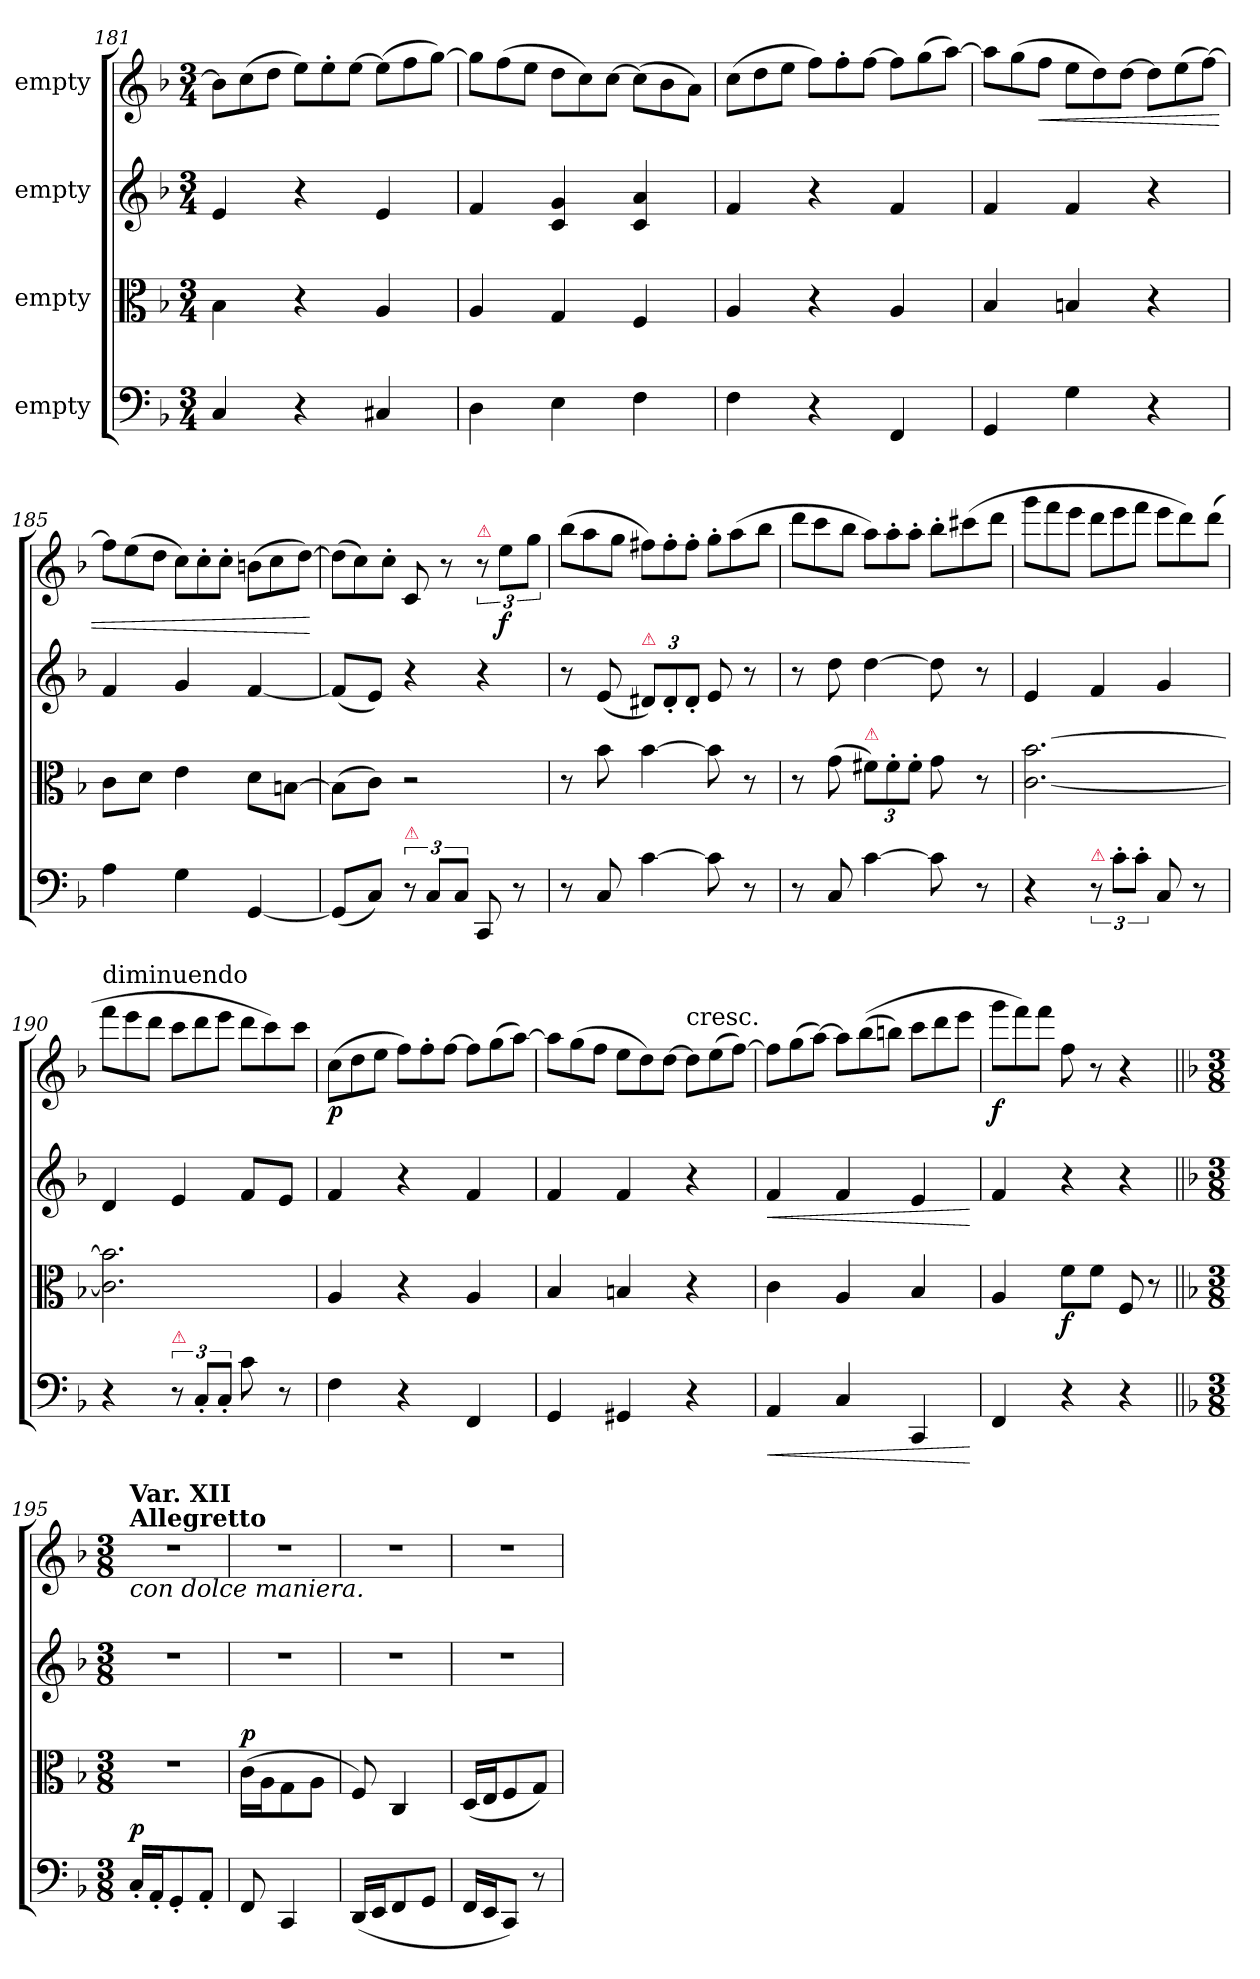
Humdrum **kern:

**kern	**dynam	**kern	**dynam	**kern	**dynam	**kern	**dynam
*part4	*part4	*part3	*part3	*part2	*part2	*part1	*part1
*staff4	*staff4	*staff3	*staff3	*staff2	*staff2	*staff1	*staff1
*I"empty	*	*I"empty	*	*I"empty	*	*I"empty	*
*clefF4	*	*clefC3	*	*clefG2	*	*clefG2	*
*k[b-]	*	*k[b-]	*	*k[b-]	*	*k[b-]	*
*M3/4	*	*M3/4	*	*M3/4	*	*M3/4	*
*	*	*	*	*	*	*Xtuplet	*
=181	=181	=181	=181	=181	=181	=181	=181
4C/	.	4B-\	.	4e/	.	12b-\L]	.
.	.	.	.	.	.	(12cc\	.
.	.	.	.	.	.	12dd\J	.
4r	.	4r	.	4r	.	12ee\L)	.
.	.	.	.	.	.	12ee'\	.
.	.	.	.	.	.	[12ee\J	.
4C#X/	.	4A/	.	4e/	.	(12ee\L]	.
.	.	.	.	.	.	12ff\	.
.	.	.	.	.	.	[12gg\J)	.
=182	=182	=182	=182	=182	=182	=182	=182
4D\	.	4A/	.	4f/	.	12gg\L]	.
.	.	.	.	.	.	(12ff\	.
.	.	.	.	.	.	12ee\J	.
4E\	.	4G/	.	4c/ 4g/	.	12dd\L	.
.	.	.	.	.	.	12cc\)	.
.	.	.	.	.	.	[12cc\J	.
4F\	.	4F/	.	4c/ 4a/	.	(12cc\L]	.
.	.	.	.	.	.	12b-\	.
.	.	.	.	.	.	12a\J)	.
=183	=183	=183	=183	=183	=183	=183	=183
4F\	.	4A/	.	4f/	.	(12cc\L	.
.	.	.	.	.	.	12dd\	.
.	.	.	.	.	.	12ee\J	.
4r	.	4r	.	4r	.	12ff\L)	.
.	.	.	.	.	.	12ff'\	.
.	.	.	.	.	.	[12ff\J	.
4FF/	.	4A/	.	4f/	.	12ff\L]	.
.	.	.	.	.	.	(12gg\	.
.	.	.	.	.	.	[12aa\J)	.
=184	=184	=184	=184	=184	=184	=184	=184
4GG/	.	4B-/	.	4f/	.	12aa\L]	.
.	.	.	.	.	.	(12gg\	.
!	!	!	!	!	!	!	!LO:HP:b
.	.	.	.	.	.	12ff\J	<
4G\	.	4Bn/	.	4f/	.	12ee\L	.
.	.	.	.	.	.	12dd\)	.
.	.	.	.	.	.	[12dd\J	.
4r	.	4r	.	4r	.	12dd\L]	.
.	.	.	.	.	.	(12ee\	.
.	.	.	.	.	.	[12ff\J)	.
=185	=185	=185	=185	=185	=185	=185	=185
4A\	.	8c\L	.	4f/	.	12ff\L]	.
.	.	.	.	.	.	(12ee\	.
.	.	8d\J	.	.	.	.	.
.	.	.	.	.	.	12dd\J	.
4G\	.	4e\	.	4g/	.	12cc\L)	.
.	.	.	.	.	.	12cc'\	.
.	.	.	.	.	.	12cc'\J	.
[4GG/	.	8d\L	.	[4f/	.	(12bn\L	.
.	.	.	.	.	.	12cc\	.
.	.	[8Bn\J	.	.	.	.	.
.	.	.	.	.	.	[12dd\J)	.
.	.	.	.	.	.	.	[
=186	=186	=186	=186	=186	=186	=186	=186
(8GG/L]	.	(8B\L]	.	(8f/L]	.	(12dd\L]	.
.	.	.	.	.	.	12cc\)	.
8C/J)	.	8c\J)	.	8e/J)	.	.	.
.	.	.	.	.	.	12cc'\J	.
!LO:TX:a:color=crimson:t=⚠	!	!	!	!	!	!	!
12r	.	2r	.	4r	.	8c/	.
12C/L	.	.	.	.	.	.	.
.	.	.	.	.	.	8r	.
12C/J	.	.	.	.	.	.	.
*	*	*	*	*	*	*tuplet	*
!	!	!	!	!	!	!LO:TX:a:color=crimson:t=⚠	!
8CC/	.	.	.	4r	.	12r	.
.	.	.	.	.	.	12ee\L	f
8r	.	.	.	.	.	.	.
.	.	.	.	.	.	12gg\J	.
=187	=187	=187	=187	=187	=187	=187	=187
*	*	*	*	*	*	*Xtuplet	*
8r	.	8r	.	8r	.	(12bb-\L	.
.	.	.	.	.	.	12aa\	.
8C/	.	8b-\	.	(8e/	.	.	.
.	.	.	.	.	.	12gg\J	.
!	!	!	!	!LO:TX:a:color=crimson:t=⚠	!	!	!
[4c\	.	[4b-\	.	12d#X/L)	.	12ff#X\L)	.
.	.	.	.	12d#'/	.	12ff#'\	.
.	.	.	.	12d#'/J	.	12ff#'\J	.
8c\]	.	8b-\]	.	8e/	.	12gg'\L	.
.	.	.	.	.	.	(12aa\	.
8r	.	8r	.	8r	.	.	.
.	.	.	.	.	.	12bb-\J	.
=188	=188	=188	=188	=188	=188	=188	=188
8r	.	8r	.	8r	.	12ddd\L	.
.	.	.	.	.	.	12ccc\	.
8C/	.	(8g\	.	8dd\	.	.	.
.	.	.	.	.	.	12bb-\J	.
!	!	!LO:TX:a:color=crimson:t=⚠	!	!	!	!	!
[4c\	.	12f#X\L)	.	[4dd\	.	12aa\L)	.
.	.	12f#'\	.	.	.	12aa'\	.
.	.	12f#'\J	.	.	.	12aa'\J	.
8c\]	.	8g\	.	8dd\]	.	12bb-'\L	.
.	.	.	.	.	.	(12ccc#X\	.
8r	.	8r	.	8r	.	.	.
.	.	.	.	.	.	12ddd\J	.
=189	=189	=189	=189	=189	=189	=189	=189
4r	.	[2.c\ [2.b-\	.	4e/	.	12ggg\L	.
.	.	.	.	.	.	12fff\	.
.	.	.	.	.	.	12eee\J	.
!LO:TX:a:color=crimson:t=⚠	!	!	!	!	!	!	!
12r	.	.	.	4f/	.	12ddd\L	.
12c'\L	.	.	.	.	.	12eee\	.
12c'\J	.	.	.	.	.	12fff\J	.
8C/	.	.	.	4g/	.	12eee\L	.
.	.	.	.	.	.	12ddd\)	.
8r	.	.	.	.	.	.	.
.	.	.	.	.	.	(12ddd\J	.
=190	=190	=190	=190	=190	=190	=190	=190
!	!	!	!	!	!	!LO:TX:t=diminuendo	!
4r	.	2.c]\ 2.b-]\	.	4d/	.	12fff\L	.
.	.	.	.	.	.	12eee\	.
.	.	.	.	.	.	12ddd\J	.
!LO:TX:a:color=crimson:t=⚠	!	!	!	!	!	!	!
12r	.	.	.	4e/	.	12ccc\L	.
12C'/L	.	.	.	.	.	12ddd\	.
12C'/J	.	.	.	.	.	12eee\J	.
8c\	.	.	.	8f/L	.	12ddd\L	.
.	.	.	.	.	.	12ccc\)	.
8r	.	.	.	8e/J	.	.	.
.	.	.	.	.	.	12ccc\J	.
=191	=191	=191	=191	=191	=191	=191	=191
4F\	.	4A/	.	4f/	.	(12cc\L	p
.	.	.	.	.	.	12dd\	.
.	.	.	.	.	.	12ee\J	.
4r	.	4r	.	4r	.	12ff\L)	.
.	.	.	.	.	.	12ff'\	.
.	.	.	.	.	.	[12ff\J	.
4FF/	.	4A/	.	4f/	.	12ff\L]	.
.	.	.	.	.	.	(12gg\	.
.	.	.	.	.	.	[12aa\J)	.
=192	=192	=192	=192	=192	=192	=192	=192
4GG/	.	4B-/	.	4f/	.	12aa\L]	.
.	.	.	.	.	.	(12gg\	.
.	.	.	.	.	.	12ff\J	.
4GG#X/	.	4Bn/	.	4f/	.	12ee\L	.
.	.	.	.	.	.	12dd\)	.
.	.	.	.	.	.	[12dd\J	.
!	!	!	!	!	!	!LO:TX:t=cresc.	!
4r	.	4r	.	4r	.	12dd\L]	.
.	.	.	.	.	.	(12ee\	.
.	.	.	.	.	.	[12ff\J)	.
=193	=193	=193	=193	=193	=193	=193	=193
!	!LO:HP:b	!	!	!	!LO:HP:b	!	!
4AA/	<	4c\	.	4f/	<	12ff\L]	.
.	.	.	.	.	.	(12gg\	.
.	.	.	.	.	.	[12aa\J)	.
4C/	.	4A/	.	4f/	.	12aa\L]	.
.	.	.	.	.	.	((12bb-\	.
.	.	.	.	.	.	12bbn\J)	.
4CC/	.	4B-/	.	4e/	.	12ccc\L	.
.	.	.	.	.	.	12ddd\	.
.	.	.	.	.	.	12eee\J	.
.	[	.	.	.	[	.	.
=194	=194	=194	=194	=194	=194	=194	=194
4FF/	.	4A/	.	4f/	.	12ggg\L	f
.	.	.	.	.	.	12fff\)	.
.	.	.	.	.	.	12fff\J	.
4r	.	8f\L	f	4r	.	8ff\	.
.	.	8f\J	.	.	.	8r	.
4r	.	8F/	.	4r	.	4r	.
.	.	8r	.	.	.	.	.
=195||	=195||	=195||	=195||	=195||	=195||	=195||	=195||
*k[b-]	*	*k[b-]	*	*k[b-]	*	*k[b-]	*
*M3/8	*	*M3/8	*	*M3/8	*	*M3/8	*
*	*	*	*	*	*	*MM90	*
!	!	!	!	!	!	!LO:TX:b:i:t=con dolce maniera.	!
!	!	!	!	!	!	!LO:TX:a:B:t=Allegretto	!
!	!	!	!	!	!	!LO:TX:a:B:t=Var. XII	!
!	!LO:DY:a	!	!	!	!	!	!
16C'/LL	p	4.r	.	4.r	.	4.r	.
16AA'/J	.	.	.	.	.	.	.
8GG'/	.	.	.	.	.	.	.
8AA'/J	.	.	.	.	.	.	.
=196	=196	=196	=196	=196	=196	=196	=196
!	!	!	!LO:DY:a	!	!	!	!
8FF/	.	(16c\LL	p	4.r	.	4.r	.
.	.	16A\J	.	.	.	.	.
4CC/	.	8G\	.	.	.	.	.
.	.	8A\J	.	.	.	.	.
=197	=197	=197	=197	=197	=197	=197	=197
(16DD/LL	.	8F/)	.	4.r	.	4.r	.
16EE/J	.	.	.	.	.	.	.
8FF/	.	4C/	.	.	.	.	.
8GG/J	.	.	.	.	.	.	.
=198	=198	=198	=198	=198	=198	=198	=198
16FF/LL	.	(16D/LL	.	4.r	.	4.r	.
16EE/J	.	16E/J	.	.	.	.	.
8CC/J)	.	8F/	.	.	.	.	.
8r	.	8G/J)	.	.	.	.	.
=	=	=	=	=	=	=	=
*-	*-	*-	*-	*-	*-	*-	*-
